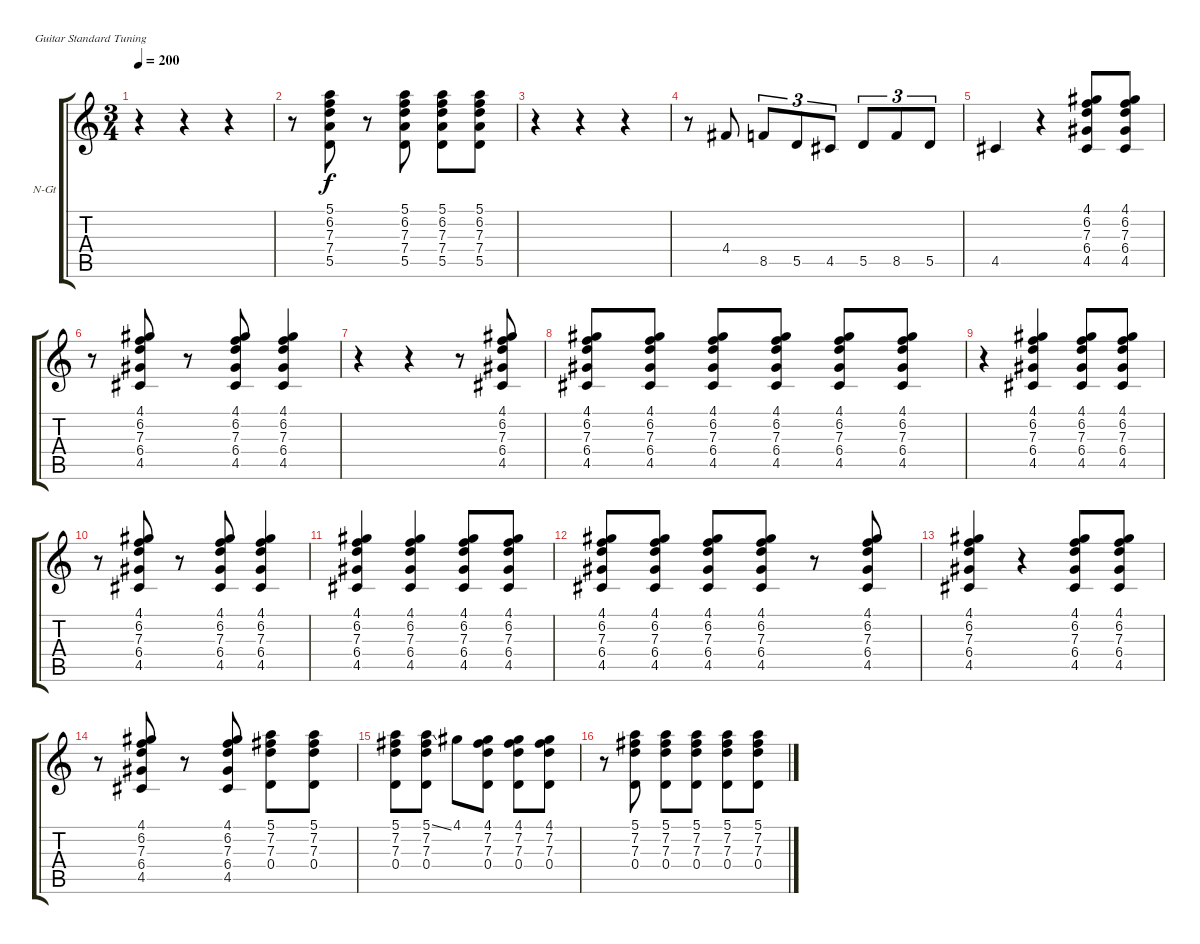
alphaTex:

\bracketExtendMode groupsimilarinstruments
\firstSystemTrackNameOrientation horizontal
\otherSystemsTrackNameOrientation horizontal
\track ("Piste 1" "N-Gt") {instrument acousticguitarnylon}
\staff {score tabs}
\tuning (E4 B3 G3 D3 A2 E2)
\ts (3 4)
\tempo 200
\clef g2
\ks c
r.4{dy f} r.4 r.4 |
r.8 (5.1 6.2 7.3 7.4 5.5).8 r.8 (5.1 6.2 7.3 7.4 5.5).8 (5.1 6.2 7.3 7.4 5.5).8 (5.1 6.2 7.3 7.4 5.5).8 |
r.4 r.4 r.4 |
r.8 4.4.8 8.5.8{tu (3 2)} 5.5.8{tu (3 2)} 4.5.8{tu (3 2)} 5.5.8{tu (3 2)} 8.5.8{tu (3 2)} 5.5.8{tu (3 2)} |
4.5.4 r.4 (4.1 6.2 7.3 6.4 4.5).8 (4.1 6.2 7.3 6.4 4.5).8 |
r.8 (4.1 6.2 7.3 6.4 4.5).8 r.8 (4.1 6.2 7.3 6.4 4.5).8 (4.1 6.2 7.3 6.4 4.5).4 |
r.4 r.4 r.8 (4.1 6.2 7.3 6.4 4.5).8 |
(4.1 6.2 7.3 6.4 4.5).8 (4.1 6.2 7.3 6.4 4.5).8 (4.1 6.2 7.3 6.4 4.5).8 (4.1 6.2 7.3 6.4 4.5).8 (4.1 6.2 7.3 6.4 4.5).8 (4.1 6.2 7.3 6.4 4.5).8 |
r.4 (4.1 6.2 7.3 6.4 4.5).4 (4.1 6.2 7.3 6.4 4.5).8 (4.1 6.2 7.3 6.4 4.5).8 |
r.8 (4.1 6.2 7.3 6.4 4.5).8 r.8 (4.1 6.2 7.3 6.4 4.5).8 (4.1 6.2 7.3 6.4 4.5).4 |
(4.1 6.2 7.3 6.4 4.5).4 (4.1 6.2 7.3 6.4 4.5).4 (4.1 6.2 7.3 6.4 4.5).8 (4.1 6.2 7.3 6.4 4.5).8 |
(4.1 6.2 7.3 6.4 4.5).8 (4.1 6.2 7.3 6.4 4.5).8 (4.1 6.2 7.3 6.4 4.5).8 (4.1 6.2 7.3 6.4 4.5).8 r.8 (4.1 6.2 7.3 6.4 4.5).8 |
(4.1 6.2 7.3 6.4 4.5).4 r.4 (4.1 6.2 7.3 6.4 4.5).8 (4.1 6.2 7.3 6.4 4.5).8 |
r.8 (4.1 6.2 7.3 6.4 4.5).8 r.8 (4.1 6.2 7.3 6.4 4.5).8 (5.1 7.2 7.3 0.4).8 (5.1 7.2 7.3 0.4).8 |
(5.1 7.2 7.3 0.4).8 (5.1{ss} 7.2 7.3 0.4).8 4.1.8 (4.1 7.2 7.3 0.4).8 (4.1 7.2 7.3 0.4).8 (4.1 7.2 7.3 0.4).8 |
r.8 (5.1 7.2 7.3 0.4).8 (5.1 7.2 7.3 0.4).8 (5.1 7.2 7.3 0.4).8 (5.1 7.2 7.3 0.4).8 (5.1{ss} 7.2 7.3 0.4).8
